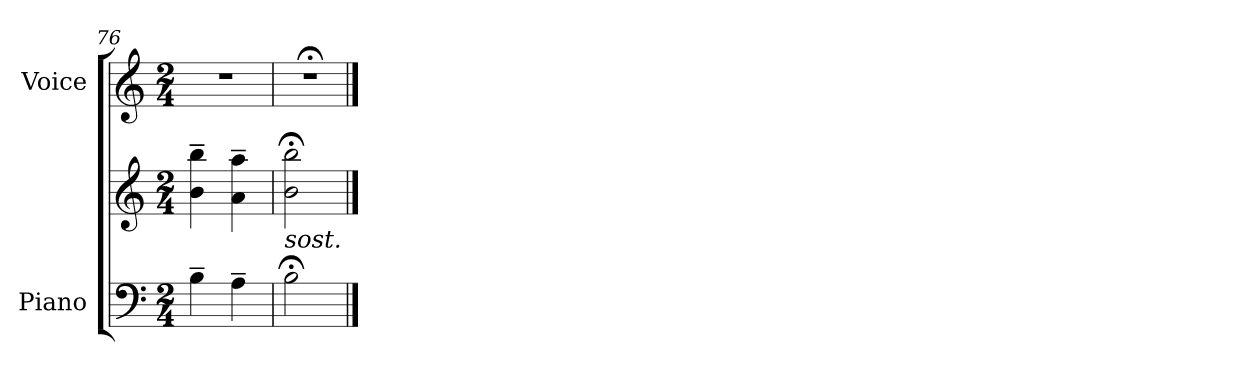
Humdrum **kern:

**kern	**kern	**kern
*part2	*part2	*part1
*staff3	*staff2	*staff1
*I"Piano	*	*I"Voice
*I'Pno	*	*
*clefF4	*clefG2	*clefG2
*k[]	*k[]	*k[]
*M2/4	*M2/4	*M2/4
*MM80	*MM80	*MM80
=76	=76	=76
4B~\	4b\~ 4bb\~	2r
4A~\	4a\~ 4aa\~	.
=77	=77	=77
!	!LO:TX:b:i:t=sost.	!
2B;\	2b\;< 2bb\;<	2r;<
==	==	==
*-	*-	*-
